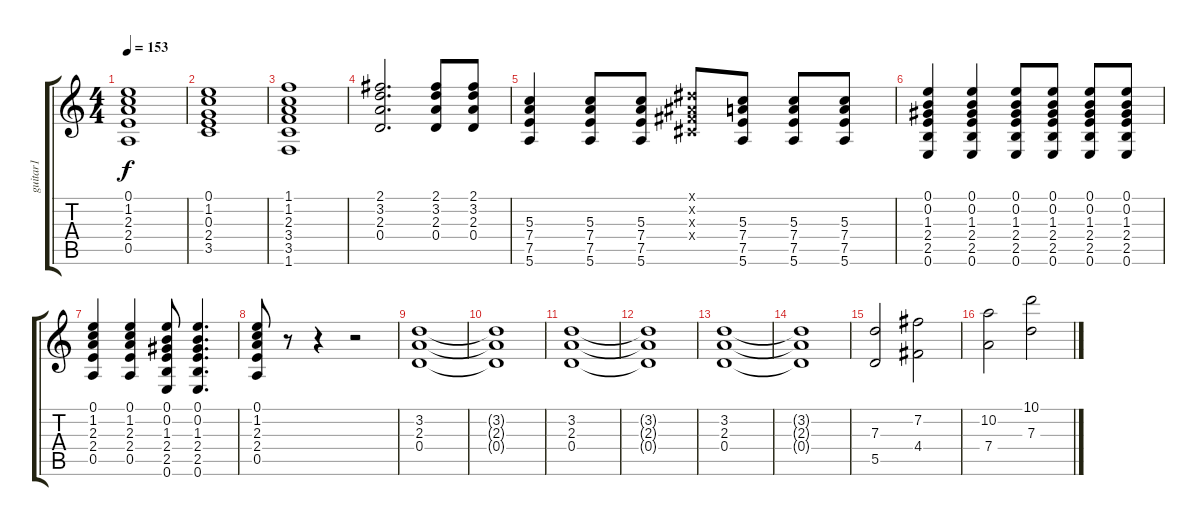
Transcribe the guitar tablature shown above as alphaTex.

\track ("guitar1" "guitar1") {instrument electricguitarjazz}
\staff {score tabs}
\tuning (E4 B3 G3 D3 A2 E2) {hide}
\ts (4 4)
\tempo 153
\clef g2
\ks c
(0.1 1.2 2.3 2.4 0.5).1{dy f} |
(0.1 1.2 0.3 2.4 3.5).1 |
(1.1 1.2 2.3 3.4 3.5 1.6).1 |
(2.1 3.2 2.3 0.4).2{d} (2.1 3.2 2.3 0.4).8 (2.1 3.2 2.3 0.4).8 |
(5.3 7.4 7.5 5.6).4 (5.3 7.4 7.5 5.6).8 (5.3 7.4 7.5 5.6).8 (-1.1{x} -1.2{x} -1.3{x} -1.4{x}).8 (5.3 7.4 7.5 5.6).8 (5.3 7.4 7.5 5.6).8 (5.3 7.4 7.5 5.6).8 |
(0.1 0.2 1.3 2.4 2.5 0.6).4 (0.1 0.2 1.3 2.4 2.5 0.6).4 (0.1 0.2 1.3 2.4 2.5 0.6).8 (0.1 0.2 1.3 2.4 2.5 0.6).8 (0.1 0.2 1.3 2.4 2.5 0.6).8 (0.1 0.2 1.3 2.4 2.5 0.6).8 |
(0.1 1.2 2.3 2.4 0.5).4 (0.1 1.2 2.3 2.4 0.5).4 (0.1 0.2 1.3 2.4 2.5 0.6).8 (0.1 0.2 1.3 2.4 2.5 0.6).4{d} |
(0.1 1.2 2.3 2.4 0.5).8 r.8 r.4 r.2 |
(3.2 2.3 0.4).1 |
(3.2{t} 2.3{t} 0.4{t}).1 |
(3.2 2.3 0.4).1 |
(3.2{t} 2.3{t} 0.4{t}).1 |
(3.2 2.3 0.4).1 |
(3.2{t} 2.3{t} 0.4{t}).1 |
(7.3 5.5).2 (7.2 4.4).2 |
(10.2 7.4).2 (10.1 7.3).2
